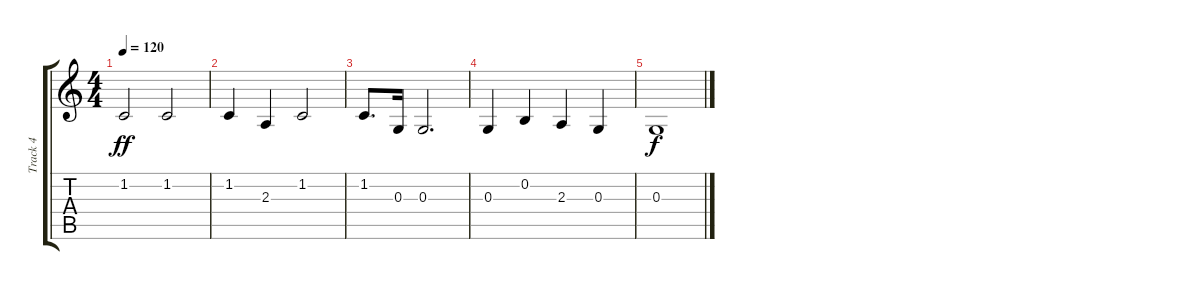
\track ("Track 4" "Track 4") {instrument cello}
\staff {score tabs}
\tuning (E4 B3 G3 D3 A2 E2) {hide}
\ts (4 4)
\tempo 120
\clef g2
\ks c
1.2.2{dy ff} 1.2.2 |
1.2.4 2.3.4 1.2.2 |
1.2.8{d} 0.3.16 0.3.2{d} |
0.3.4 0.2.4 2.3.4 0.3.4 |
0.3.1{dy f}
